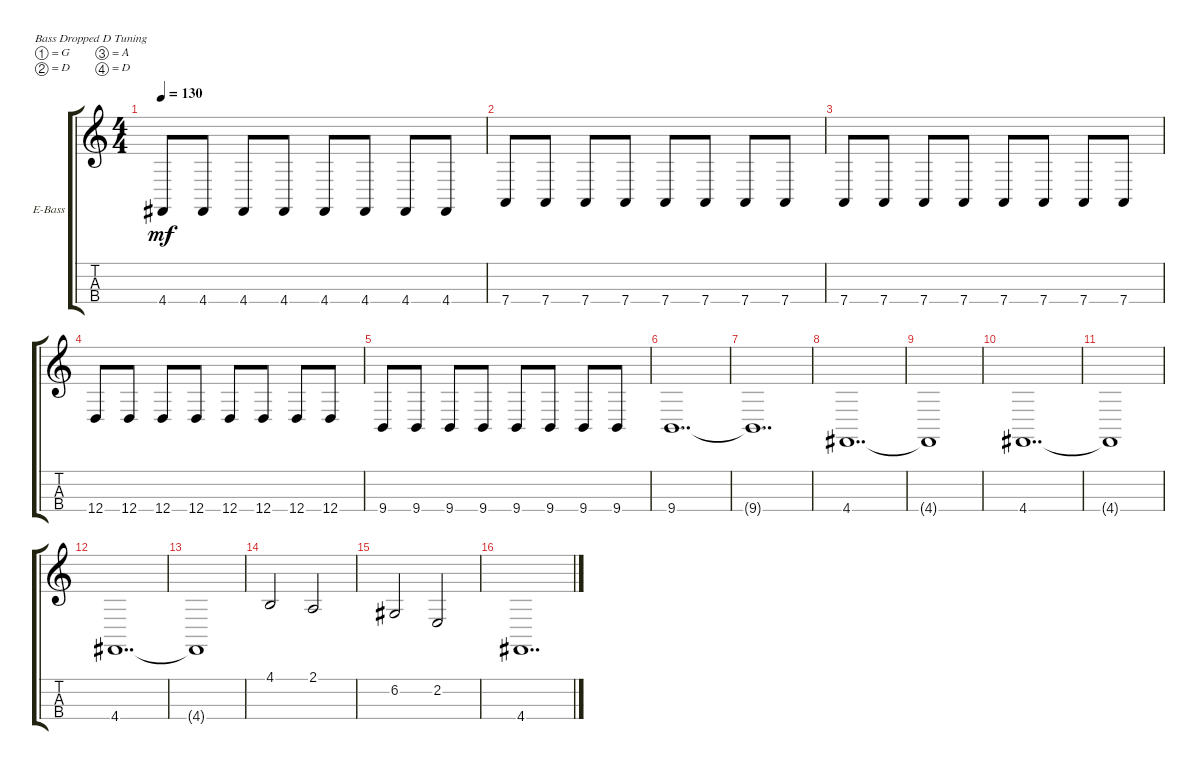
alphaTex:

\defaultSystemsLayout 4
\bracketExtendMode groupsimilarinstruments
\firstSystemTrackNameOrientation horizontal
\otherSystemsTrackNameOrientation horizontal
\track ("Electric Bass" "E-Bass") {instrument electricbassfinger}
\staff {score tabs}
\tuning (G2 D2 A1 D1)
\ts (4 4)
\tempo 130
\clef g2
\ks c
4.4.8{dy mf} 4.4.8 4.4.8 4.4.8 4.4.8 4.4.8 4.4.8 4.4.8 |
7.4.8 7.4.8 7.4.8 7.4.8 7.4.8 7.4.8 7.4.8 7.4.8 |
7.4.8 7.4.8 7.4.8 7.4.8 7.4.8 7.4.8 7.4.8 7.4.8 |
12.4.8 12.4.8 12.4.8 12.4.8 12.4.8 12.4.8 12.4.8 12.4.8 |
9.4.8 9.4.8 9.4.8 9.4.8 9.4.8 9.4.8 9.4.8 9.4.8 |
9.4.1{dd} |
9.4{t}.1{dd} |
4.4.1{dd} |
4.4{t}.1 |
4.4.1{dd} |
4.4{t}.1 |
4.4.1{dd} |
4.4{t}.1 |
4.1.2 2.1.2 |
6.2.2 2.2.2 |
4.4.1{dd}
